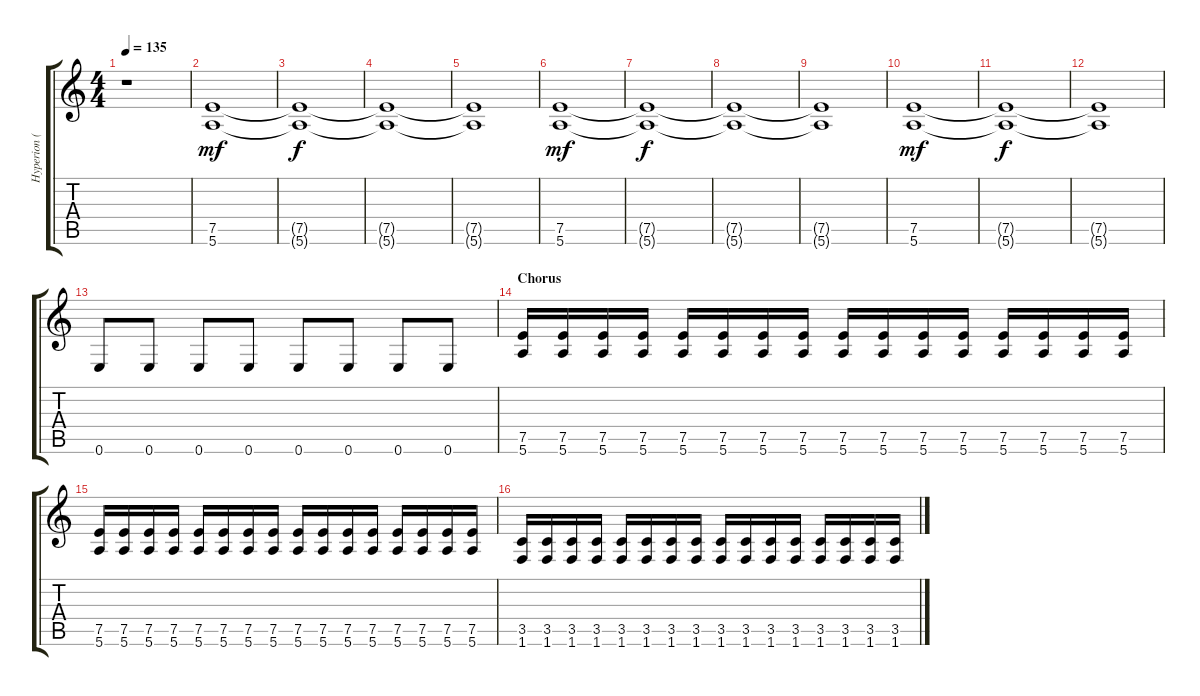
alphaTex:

\track ("Hyperion (Guitar)" "Hyperion (") {instrument distortionguitar}
\staff {score tabs}
\tuning (E4 B3 G3 D3 A2 E2) {hide}
\ts (4 4)
\tempo 135
\clef g2
\ks c
r.1{dy f} |
(7.5 5.6).1{dy mf} |
(7.5{t} 5.6{t}).1{dy f} |
(7.5{t} 5.6{t}).1 |
(7.5{t} 5.6{t}).1 |
(7.5 5.6).1{dy mf} |
(7.5{t} 5.6{t}).1{dy f} |
(7.5{t} 5.6{t}).1 |
(7.5{t} 5.6{t}).1 |
(7.5 5.6).1{dy mf} |
(7.5{t} 5.6{t}).1{dy f} |
(7.5{t} 5.6{t}).1 |
0.6.8 0.6.8 0.6.8 0.6.8 0.6.8 0.6.8 0.6.8 0.6.8 |
\section ("" "Chorus")
(7.5 5.6).16 (7.5 5.6).16 (7.5 5.6).16 (7.5 5.6).16 (7.5 5.6).16 (7.5 5.6).16 (7.5 5.6).16 (7.5 5.6).16 (7.5 5.6).16 (7.5 5.6).16 (7.5 5.6).16 (7.5 5.6).16 (7.5 5.6).16 (7.5 5.6).16 (7.5 5.6).16 (7.5 5.6).16 |
(7.5 5.6).16 (7.5 5.6).16 (7.5 5.6).16 (7.5 5.6).16 (7.5 5.6).16 (7.5 5.6).16 (7.5 5.6).16 (7.5 5.6).16 (7.5 5.6).16 (7.5 5.6).16 (7.5 5.6).16 (7.5 5.6).16 (7.5 5.6).16 (7.5 5.6).16 (7.5 5.6).16 (7.5 5.6).16 |
(3.5 1.6).16 (3.5 1.6).16 (3.5 1.6).16 (3.5 1.6).16 (3.5 1.6).16 (3.5 1.6).16 (3.5 1.6).16 (3.5 1.6).16 (3.5 1.6).16 (3.5 1.6).16 (3.5 1.6).16 (3.5 1.6).16 (3.5 1.6).16 (3.5 1.6).16 (3.5 1.6).16 (3.5 1.6).16
